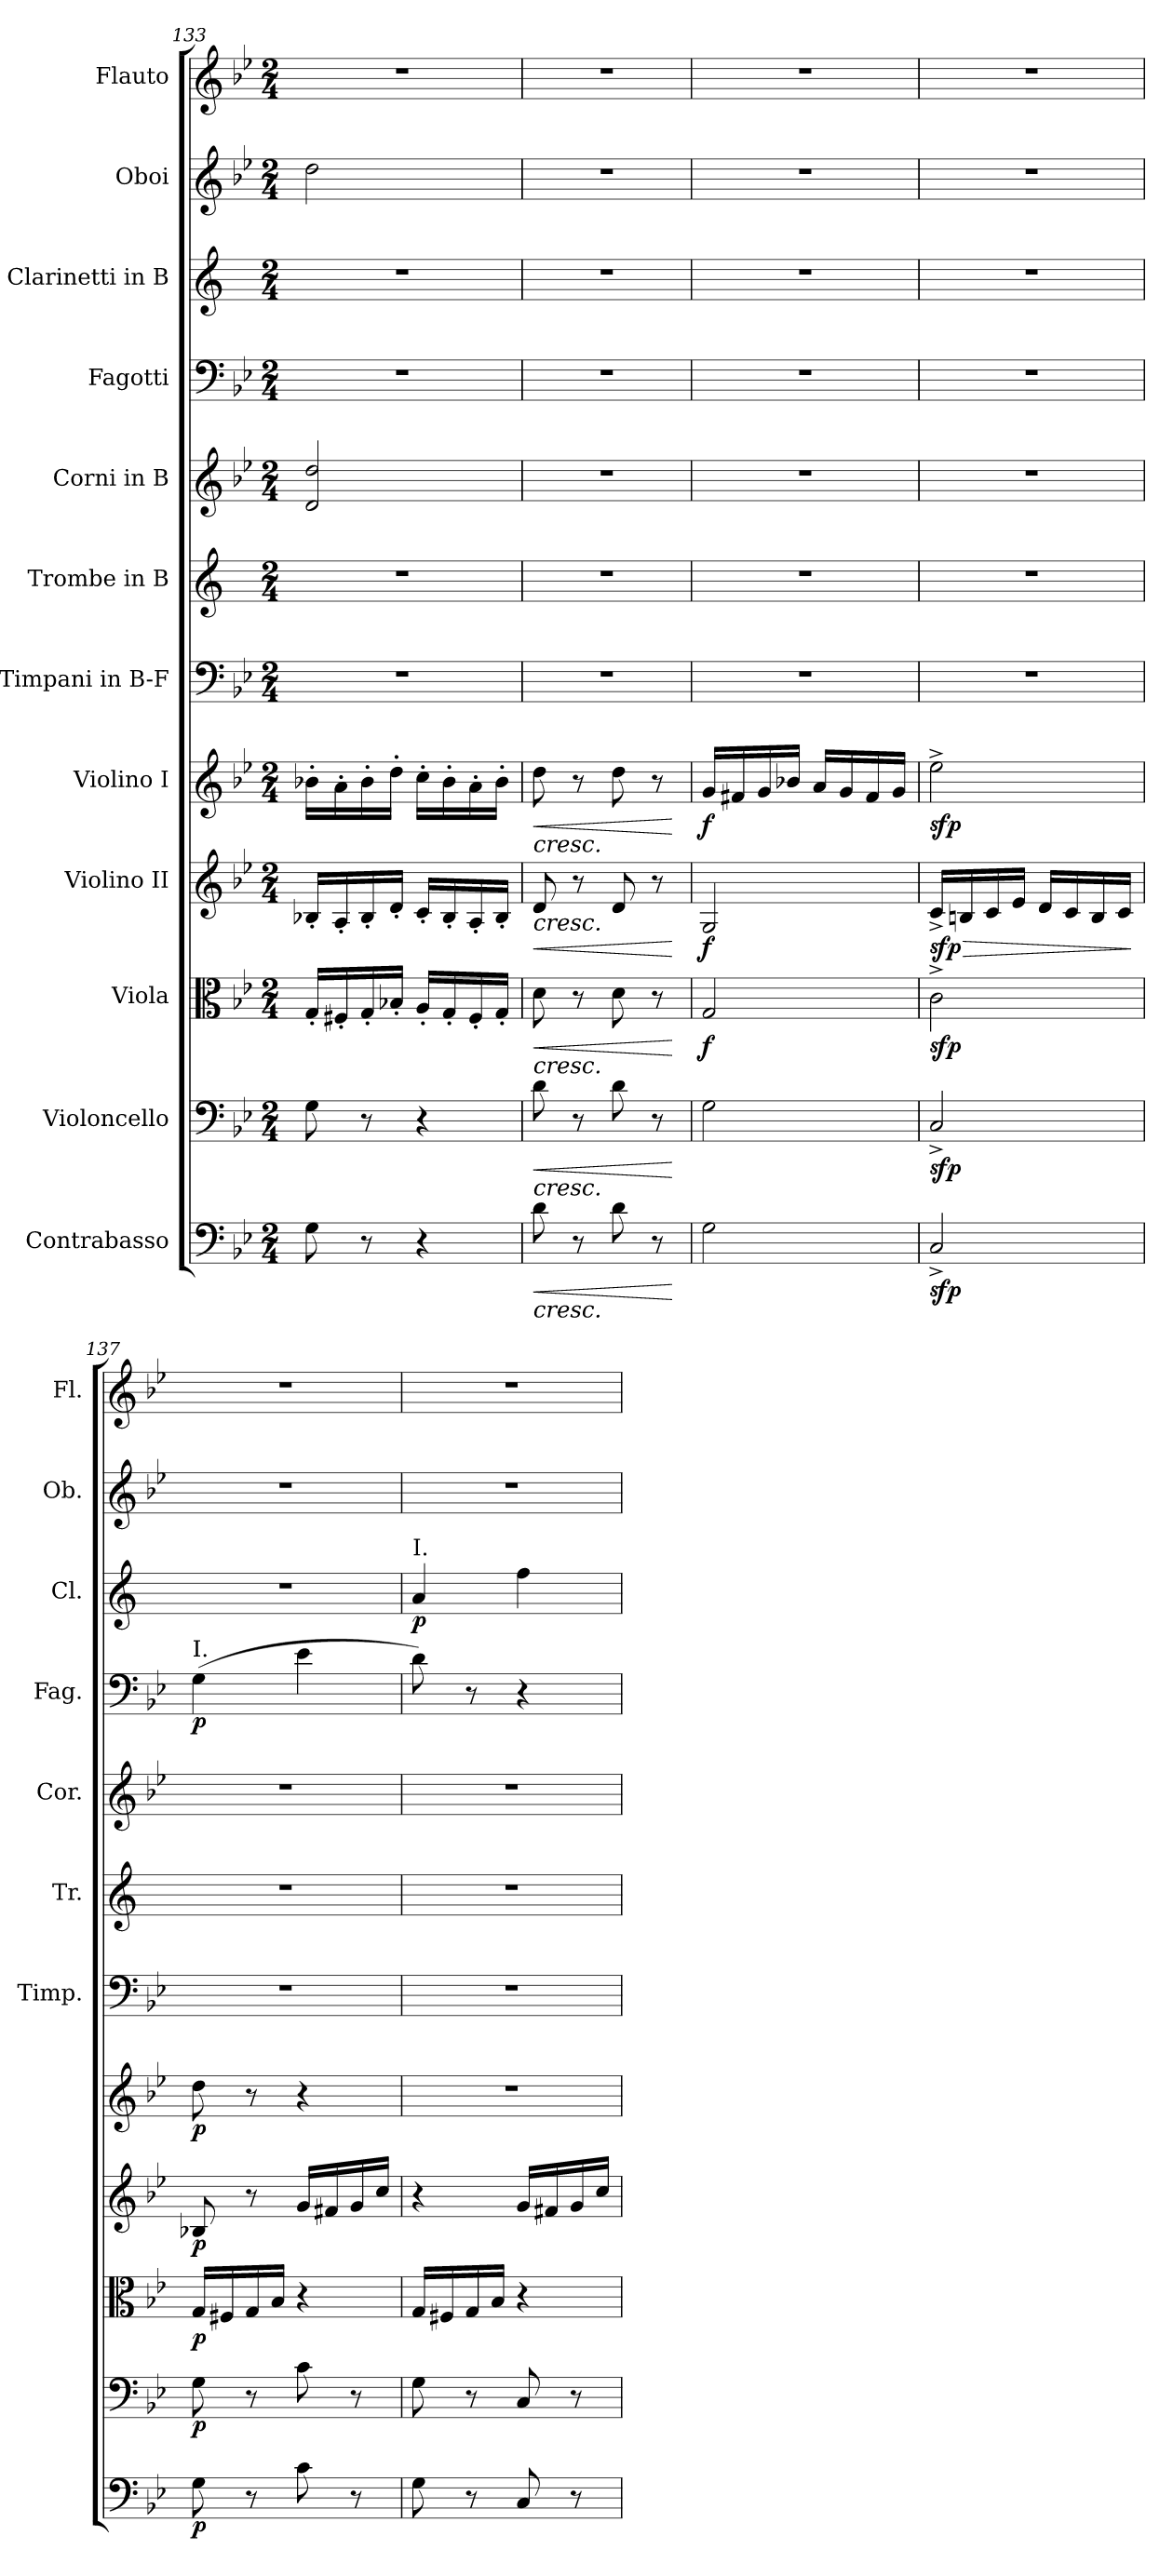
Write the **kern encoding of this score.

**kern	**dynam	**kern	**dynam	**kern	**dynam	**kern	**dynam	**kern	**dynam	**kern	**kern	**kern	**kern	**dynam	**kern	**dynam	**kern	**kern
*part12	*part12	*part11	*part11	*part10	*part10	*part9	*part9	*part8	*part8	*part7	*part6	*part5	*part4	*part4	*part3	*part3	*part2	*part1
*staff12	*staff12	*staff11	*staff11	*staff10	*staff10	*staff9	*staff9	*staff8	*staff8	*staff7	*staff6	*staff5	*staff4	*staff4	*staff3	*staff3	*staff2	*staff1
*I"Contrabasso	*	*I"Violoncello	*	*I"Viola	*	*I"Violino II	*	*I"Violino I	*	*I"Timpani in B-F	*I"Trombe in B	*I"Corni in B	*I"Fagotti	*	*I"Clarinetti in B	*	*I"Oboi	*I"Flauto
*	*	*	*	*	*	*	*	*	*	*I'Timp.	*I'Tr.	*I'Cor.	*I'Fag.	*	*I'Cl.	*	*I'Ob.	*I'Fl.
*clefF4	*	*clefF4	*	*clefC3	*	*clefG2	*	*clefG2	*	*clefF4	*clefG2	*clefG2	*clefF4	*	*clefG2	*	*clefG2	*clefG2
*ITrd7c12	*	*	*	*	*	*	*	*	*	*	*ITrd1c2	*ITrd8c14	*	*	*ITrd1c2	*	*	*
*k[b-e-]	*	*k[b-e-]	*	*k[b-e-]	*	*k[b-e-]	*	*k[b-e-]	*	*k[b-e-]	*k[b-e-]	*k[b-e-]	*k[b-e-]	*	*k[b-e-]	*	*k[b-e-]	*k[b-e-]
*M2/4	*	*M2/4	*	*M2/4	*	*M2/4	*	*M2/4	*	*M2/4	*M2/4	*M2/4	*M2/4	*	*M2/4	*	*M2/4	*M2/4
=133	=133	=133	=133	=133	=133	=133	=133	=133	=133	=133	=133	=133	=133	=133	=133	=133	=133	=133
8GG\	.	8G\	.	16G'/LL	.	16B-X'/LL	.	16b-X'\LL	.	2r	2r	2D/ 2d/	2r	.	2r	.	2dd\	2r
.	.	.	.	16F#X'/	.	16A'/	.	16a'\	.	.	.	.	.	.	.	.	.	.
8r	.	8r	.	16G'/	.	16B-'/	.	16b-'\	.	.	.	.	.	.	.	.	.	.
.	.	.	.	16B-X'/JJ	.	16d'/JJ	.	16dd'\JJ	.	.	.	.	.	.	.	.	.	.
4r	.	4r	.	16A'/LL	.	16c'/LL	.	16cc'\LL	.	.	.	.	.	.	.	.	.	.
.	.	.	.	16G'/	.	16B-'/	.	16b-'\	.	.	.	.	.	.	.	.	.	.
.	.	.	.	16F#'/	.	16A'/	.	16a'\	.	.	.	.	.	.	.	.	.	.
.	.	.	.	16G'/JJ	.	16B-'/JJ	.	16b-'\JJ	.	.	.	.	.	.	.	.	.	.
=134	=134	=134	=134	=134	=134	=134	=134	=134	=134	=134	=134	=134	=134	=134	=134	=134	=134	=134
!	!	!	!	!	!	!	!	!LO:TX:b:i:t=cresc.	!	!	!	!	!	!	!	!	!	!
!	!	!	!	!	!	!LO:TX:b:i:t=cresc.	!	!	!	!	!	!	!	!	!	!	!	!
!	!	!	!	!LO:TX:b:i:t=cresc.	!	!	!	!	!	!	!	!	!	!	!	!	!	!
!	!	!LO:TX:b:i:t=cresc.	!	!	!	!	!	!	!	!	!	!	!	!	!	!	!	!
!LO:TX:b:i:t=cresc.	!	!	!	!	!	!	!	!	!	!	!	!	!	!	!	!	!	!
!	!LO:HP:b	!	!LO:HP:b	!	!LO:HP:b	!	!LO:HP:b	!	!LO:HP:b	!	!	!	!	!	!	!	!	!
8D\	<	8d\	<	8d\	<	8d/	<	8dd\	<	2r	2r	2r	2r	.	2r	.	2r	2r
8r	.	8r	.	8r	.	8r	.	8r	.	.	.	.	.	.	.	.	.	.
8D\	.	8d\	.	8d\	.	8d/	.	8dd\	.	.	.	.	.	.	.	.	.	.
8r	.	8r	.	8r	.	8r	.	8r	.	.	.	.	.	.	.	.	.	.
.	[	.	[	.	[	.	[	.	[	.	.	.	.	.	.	.	.	.
!!LO:PB:g=z
=135	=135	=135	=135	=135	=135	=135	=135	=135	=135	=135	=135	=135	=135	=135	=135	=135	=135	=135
!	!	!	!	!	!LO:DY:b	!	!LO:DY:b	!	!LO:DY:b	!	!	!	!	!	!	!	!	!
2GG\	.	2G\	.	2G/	f	2G/	f	16g/LL	f	2r	2r	2r	2r	.	2r	.	2r	2r
.	.	.	.	.	.	.	.	16f#X/	.	.	.	.	.	.	.	.	.	.
.	.	.	.	.	.	.	.	16g/	.	.	.	.	.	.	.	.	.	.
.	.	.	.	.	.	.	.	16b-X/JJ	.	.	.	.	.	.	.	.	.	.
.	.	.	.	.	.	.	.	16a/LL	.	.	.	.	.	.	.	.	.	.
.	.	.	.	.	.	.	.	16g/	.	.	.	.	.	.	.	.	.	.
.	.	.	.	.	.	.	.	16f#/	.	.	.	.	.	.	.	.	.	.
.	.	.	.	.	.	.	.	16g/JJ	.	.	.	.	.	.	.	.	.	.
=136	=136	=136	=136	=136	=136	=136	=136	=136	=136	=136	=136	=136	=136	=136	=136	=136	=136	=136
!	!LO:DY:b	!	!LO:DY:b	!	!LO:DY:b	!	!LO:HP:b	!	!	!	!	!	!	!	!	!	!	!
!	!	!	!	!	!	!	!LO:DY:n=1:b	!	!LO:DY:b	!	!	!	!	!	!	!	!	!
2CC^/	sfp	2C^/	sfp	2c^\	sfp	16c^/LL	> sfp	2ee-^\	sfp	2r	2r	2r	2r	.	2r	.	2r	2r
.	.	.	.	.	.	16Bn/	.	.	.	.	.	.	.	.	.	.	.	.
.	.	.	.	.	.	16c/	.	.	.	.	.	.	.	.	.	.	.	.
.	.	.	.	.	.	16e-/JJ	.	.	.	.	.	.	.	.	.	.	.	.
.	.	.	.	.	.	16d/LL	.	.	.	.	.	.	.	.	.	.	.	.
.	.	.	.	.	.	16c/	.	.	.	.	.	.	.	.	.	.	.	.
.	.	.	.	.	.	16B/	.	.	.	.	.	.	.	.	.	.	.	.
.	.	.	.	.	.	16c/JJ	.	.	.	.	.	.	.	.	.	.	.	.
.	.	.	.	.	.	.	]	.	.	.	.	.	.	.	.	.	.	.
=137	=137	=137	=137	=137	=137	=137	=137	=137	=137	=137	=137	=137	=137	=137	=137	=137	=137	=137
!	!	!	!	!	!	!	!	!	!	!	!	!	!LO:TX:a:t=I.	!	!	!	!	!
!	!LO:DY:b	!	!LO:DY:b	!	!LO:DY:b	!	!LO:DY:b	!	!LO:DY:b	!	!	!	!	!LO:DY:b	!	!	!	!
8GG\	p	8G\	p	16G/LL	p	8B-X/	p	8dd\	p	2r	2r	2r	(4G\	p	2r	.	2r	2r
.	.	.	.	16F#X/	.	.	.	.	.	.	.	.	.	.	.	.	.	.
8r	.	8r	.	16G/	.	8r	.	8r	.	.	.	.	.	.	.	.	.	.
.	.	.	.	16B-/JJ	.	.	.	.	.	.	.	.	.	.	.	.	.	.
8C\	.	8c\	.	4r	.	16g/LL	.	4r	.	.	.	.	4e-\	.	.	.	.	.
.	.	.	.	.	.	16f#X/	.	.	.	.	.	.	.	.	.	.	.	.
8r	.	8r	.	.	.	16g/	.	.	.	.	.	.	.	.	.	.	.	.
.	.	.	.	.	.	16cc/JJ	.	.	.	.	.	.	.	.	.	.	.	.
=138	=138	=138	=138	=138	=138	=138	=138	=138	=138	=138	=138	=138	=138	=138	=138	=138	=138	=138
!	!	!	!	!	!	!	!	!	!	!	!	!	!	!	!LO:TX:a:t=I.	!	!	!
!	!	!	!	!	!	!	!	!	!	!	!	!	!	!	!	!LO:DY:b	!	!
8GG\	.	8G\	.	16G/LL	.	4r	.	2r	.	2r	2r	2r	8d\)	.	4g/	p	2r	2r
.	.	.	.	16F#X/	.	.	.	.	.	.	.	.	.	.	.	.	.	.
8r	.	8r	.	16G/	.	.	.	.	.	.	.	.	8r	.	.	.	.	.
.	.	.	.	16B-/JJ	.	.	.	.	.	.	.	.	.	.	.	.	.	.
8CC/	.	8C/	.	4r	.	16g/LL	.	.	.	.	.	.	4r	.	4ee-\	.	.	.
.	.	.	.	.	.	16f#X/	.	.	.	.	.	.	.	.	.	.	.	.
8r	.	8r	.	.	.	16g/	.	.	.	.	.	.	.	.	.	.	.	.
.	.	.	.	.	.	16cc/JJ	.	.	.	.	.	.	.	.	.	.	.	.
=	=	=	=	=	=	=	=	=	=	=	=	=	=	=	=	=	=	=
*-	*-	*-	*-	*-	*-	*-	*-	*-	*-	*-	*-	*-	*-	*-	*-	*-	*-	*-
